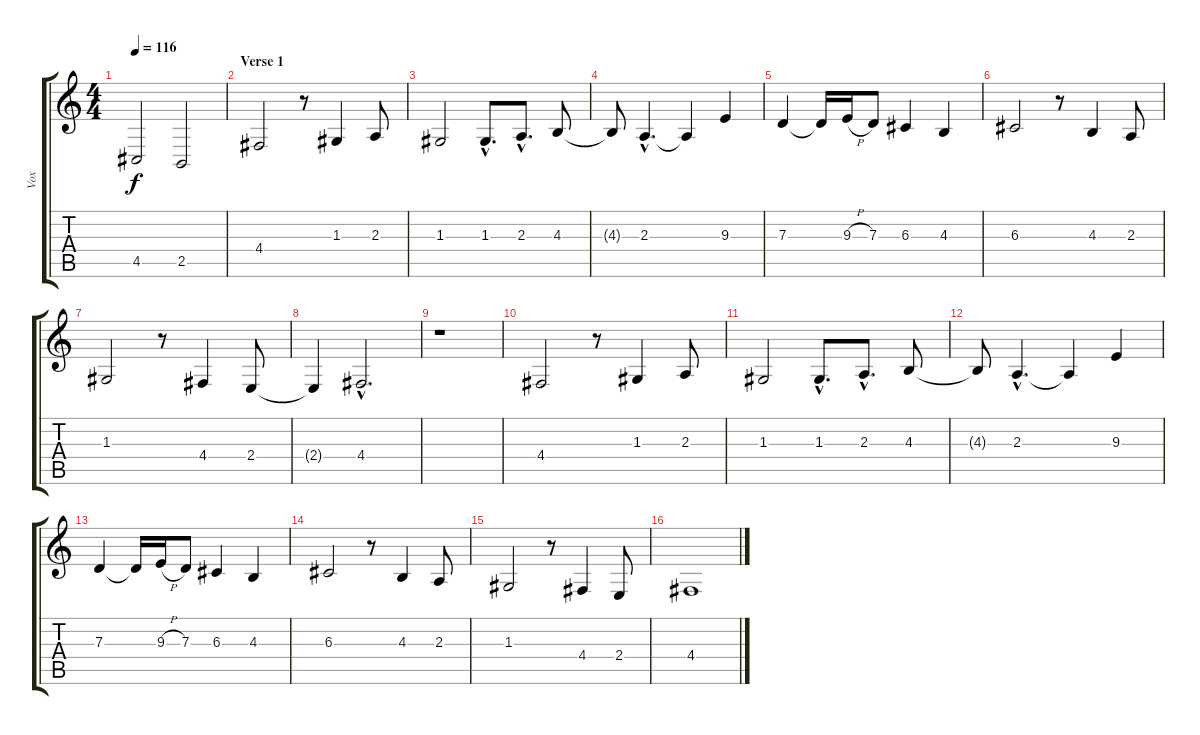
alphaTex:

\track ("Vox" "Vox") {instrument clarinet}
\staff {score tabs}
\tuning (E4 B3 G3 D3 A2 E2) {hide}
\ts (4 4)
\tempo 116
\clef g2
\ks c
4.5{t}.2{dy f} 2.5.2 |
\section ("" "Verse 1")
4.4.2 r.8 1.3.4 2.3.8 |
1.3.2 1.3{hac}.8{d} 2.3{hac}.8{d} 4.3.8 |
4.3{t}.8 2.3{hac}.4{d} 2.3{t}.4 9.3.4 |
7.3.4 7.3{t}.16 9.3{h}.16 7.3.8 6.3.4 4.3.4 |
6.3.2 r.8 4.3.4 2.3.8 |
1.3.2 r.8 4.4.4 2.4.8 |
2.4{t}.4 4.4{hac}.2{d} |
r.1 |
4.4.2 r.8 1.3.4 2.3.8 |
1.3.2 1.3{hac}.8{d} 2.3{hac}.8{d} 4.3.8 |
4.3{t}.8 2.3{hac}.4{d} 2.3{t}.4 9.3.4 |
7.3.4 7.3{t}.16 9.3{h}.16 7.3.8 6.3.4 4.3.4 |
6.3.2 r.8 4.3.4 2.3.8 |
1.3.2 r.8 4.4.4 2.4.8 |
4.4.1
